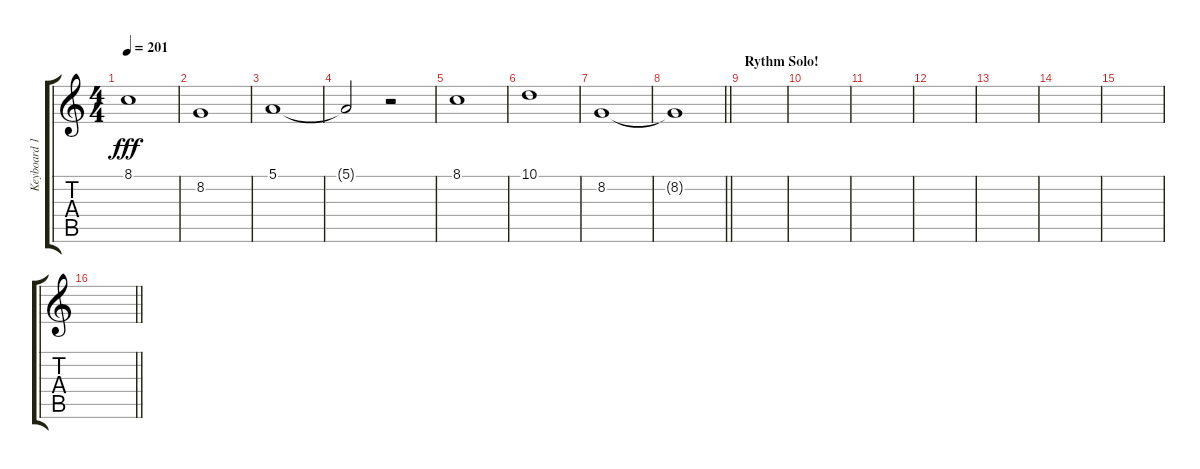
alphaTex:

\track ("Keyboard 1" "Keyboard 1") {instrument lead8bassandlead}
\staff {score tabs}
\tuning (E4 B3 G3 D3 A2 E2) {hide}
\ts (4 4)
\tempo 201
\clef g2
\ks c
8.1.1{dy fff} |
8.2.1 |
5.1.1 |
5.1{t}.2 r.2 |
8.1.1 |
10.1.1 |
8.2.1 |
\barLineRight lightlight
8.2{t}.1 |
\section ("" "Rythm Solo!")
|
|
|
|
|
|
|
\barLineRight lightlight
